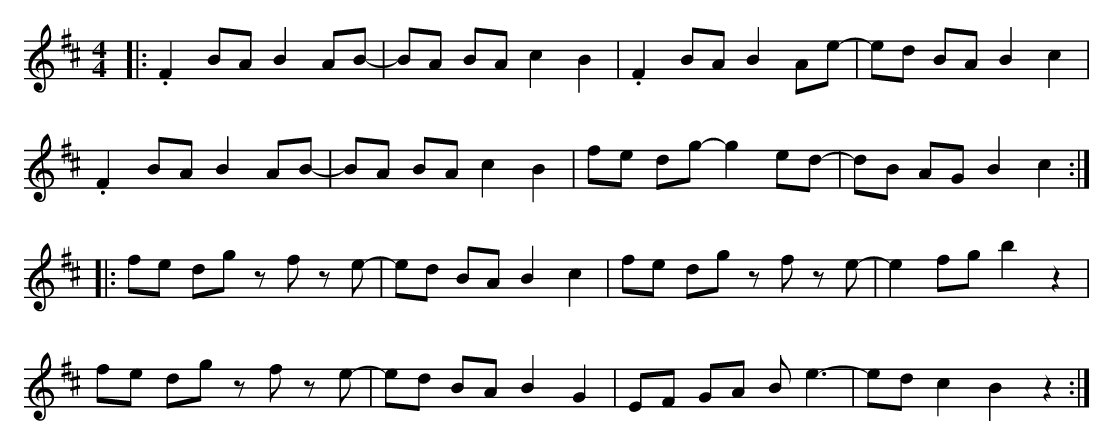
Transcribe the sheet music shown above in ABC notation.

X:1
M:4/4
K:Bmin
|:.F2 BA B2 AB-|BA BA c2 B2|.F2 BA B2 Ae-|ed BA B2 c2|
.F2 BA B2 AB-|BA BA c2 B2|fe dg- g2 ed-|dB AG B2 c2:|
|:fe dg z f z e-|ed BA B2 c2|fe dg z f z e-|e2fg b2 z2|
fe dg z f z e-|ed BA B2 G2|EF GA B e3-|ed c2 B2 z2:|
